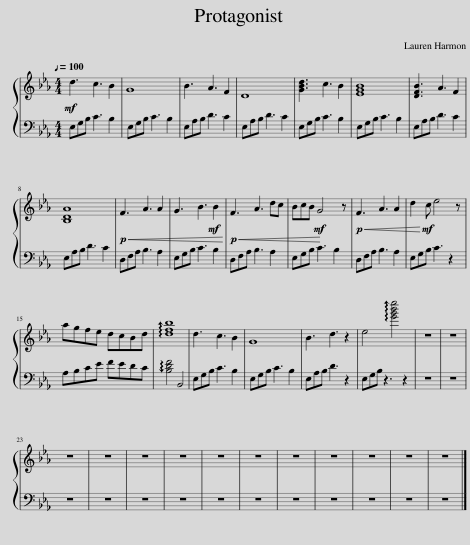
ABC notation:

X:1
%%score { 1 | 2 }
L:1/8
Q:1/4=100
M:4/4
I:linebreak $
K:Eb
V:1 treble
V:2 bass
V:1
!mf! d3 c3 B2 | G8 | B3 A3 F2 | D8 | [GBd]3 c3 B2 | %5
 [EGB]8 | [DFB]3 A3 F2 |$ [B,DA]8 |!p!!<(! F3 A3 A2!<)! | G3 B3!mf! B2 | %10
!p!!<(! F3 A3 dc!<)! | BcB!mf! G4 z |!p!!<(! F3 A3 A2!<)!!mf! | d2 c e4 z |$ agfe dcBd | %15
 !arpeggio![dfb]8 | d3 c3 B2 | G8 | B3 d3 z2 | e4 !arpeggio![e'g'b'e'']4 | %20
 z8 | z8 |$ z8 | z8 | z8 | %25
 z8 | z8 | z8 | z8 | z8 | %30
 z8 | z8 | z8 |] %33
V:2
 E,G,B, C3 B,2 | E,G,B, C3 B,2 | E,A,B, D3 C2 | E,A,B, D3 C2 | E,G,B, C3 B,2 | %5
 E,G,B, C3 B,2 | E,A,B, D3 C2 |$ E,A,B, D3 C2 | D,F,A, B,3 A,2 | E,G,B, C3 B,2 | %10
 D,F,A, B,3 A,2 | E,G,B, C3 B,2 | D,F,A, B,3 A,2 | E,G,B, C3 z2 |$ A,B,CE FEDC | %15
 !arpeggio![B,DF]4 B,,4 | E,G,B, C3 B,2 | E,G,B, C3 B,2 | E,A,B, D3 z2 | E,G,B, z3 z2 | %20
 z8 | z8 |$ z8 | z8 | z8 | %25
 z8 | z8 | z8 | z8 | z8 | %30
 z8 | z8 | z8 |] %33
